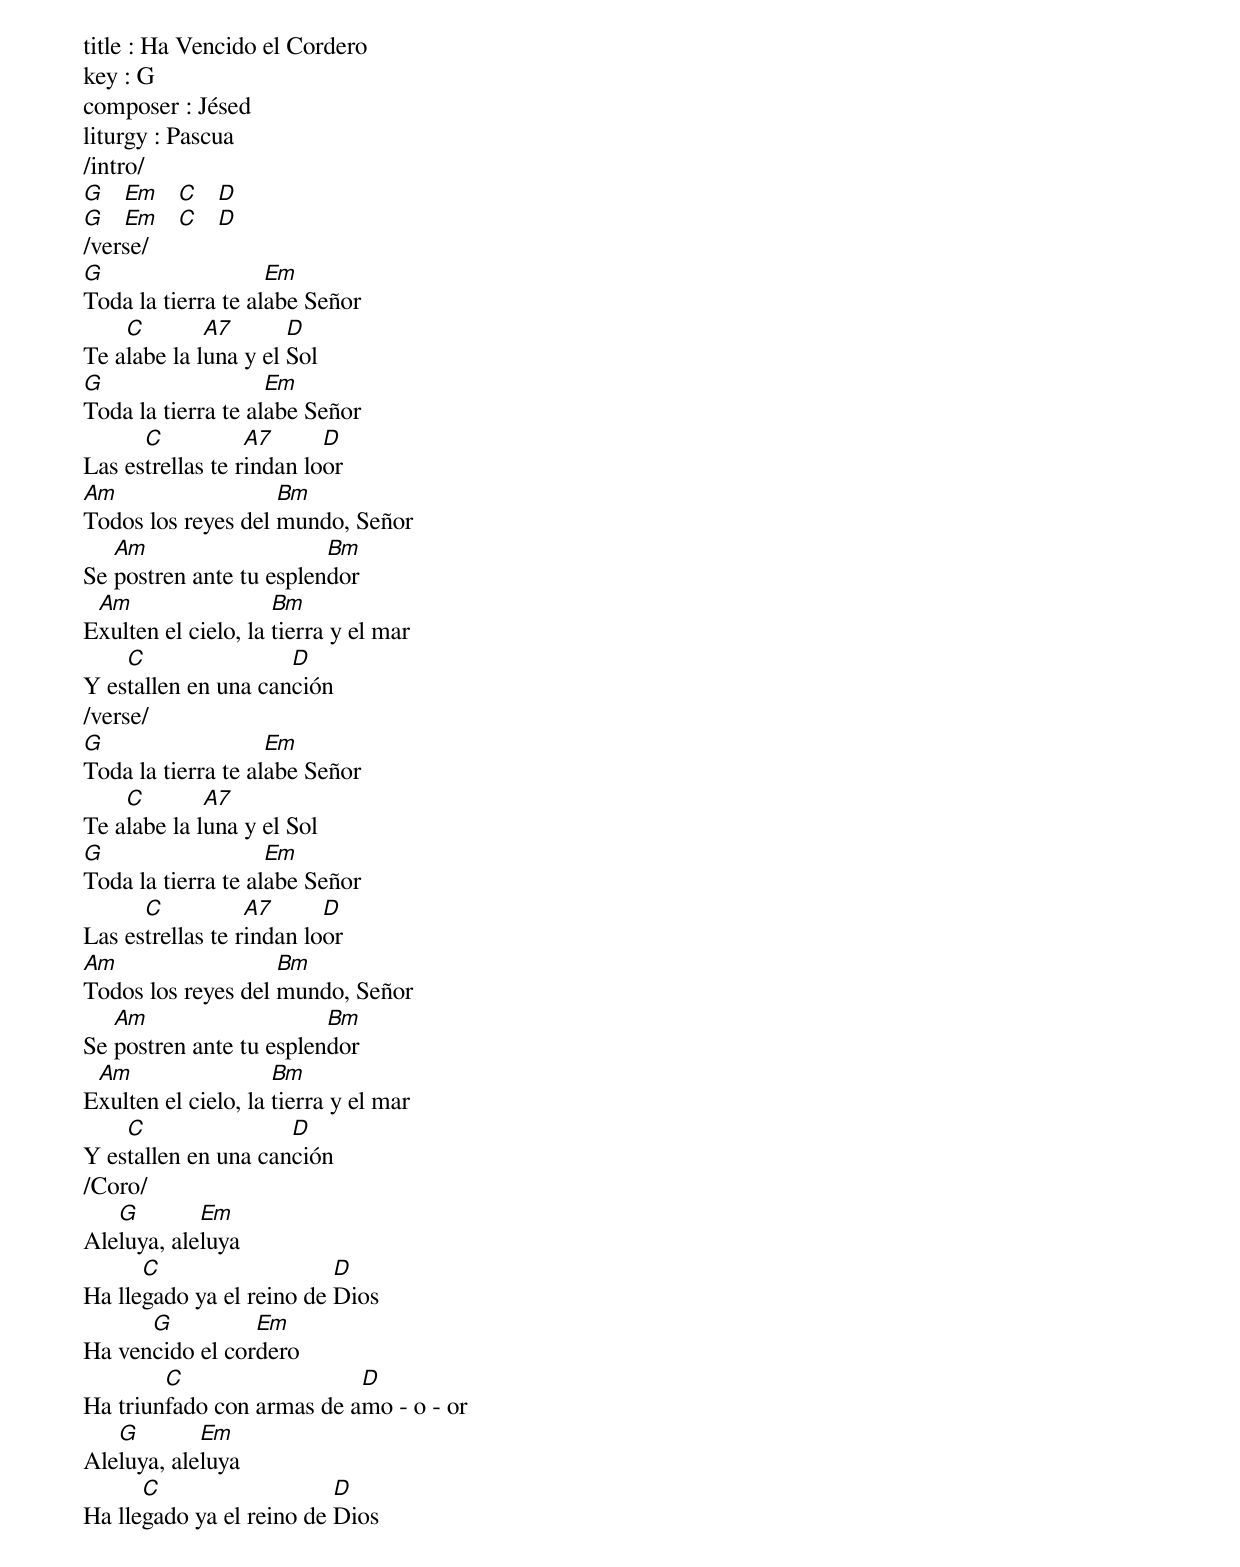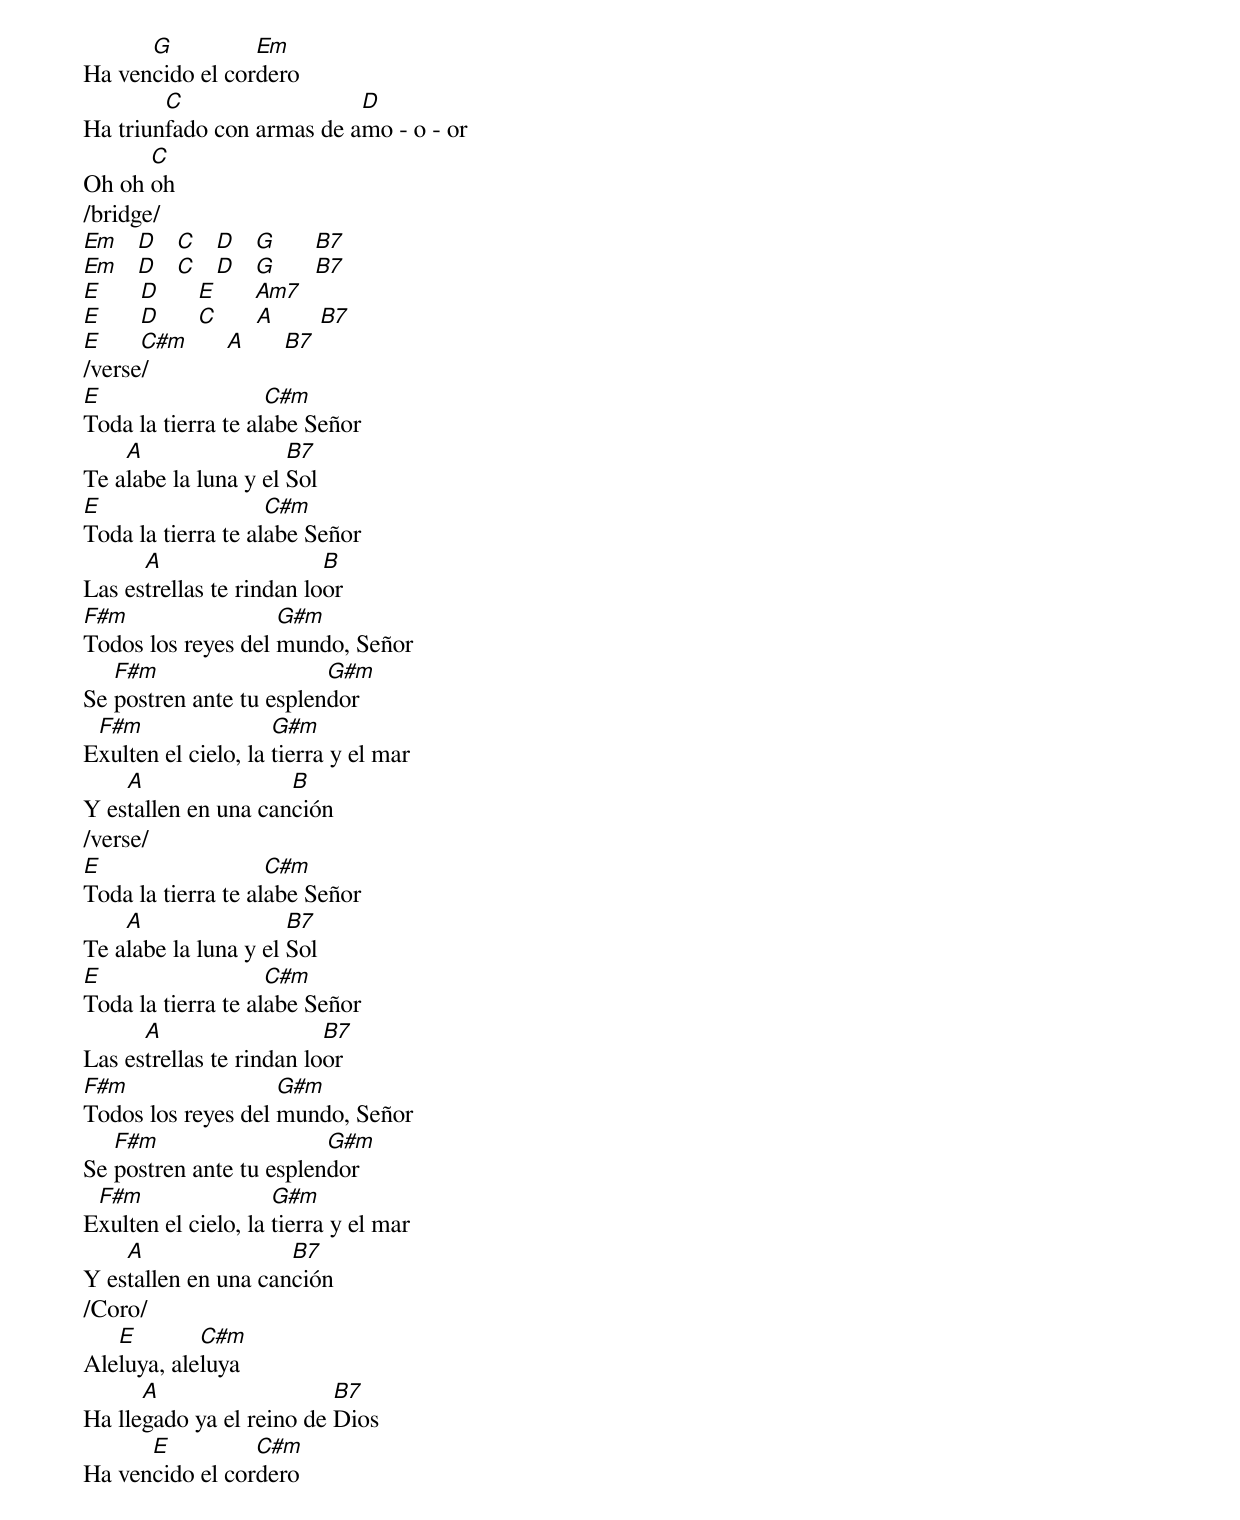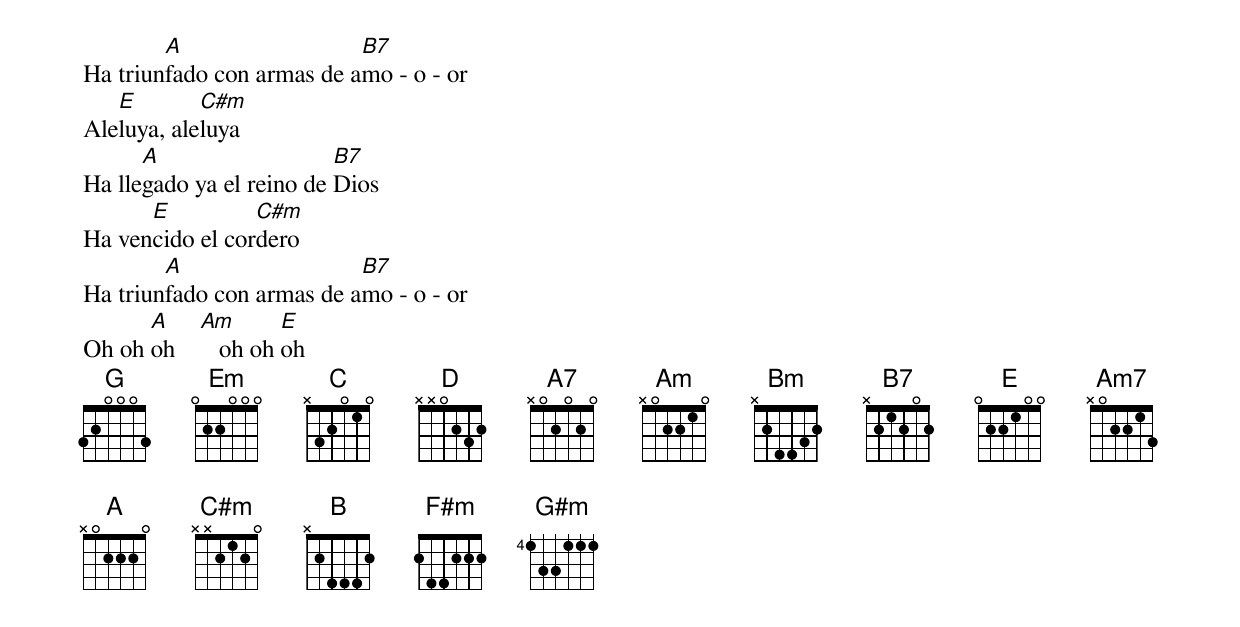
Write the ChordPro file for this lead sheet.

title : Ha Vencido el Cordero
key : G
composer : Jésed
liturgy : Pascua
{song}
/intro/
[G]   [Em]   [C]   [D]
[G]   [Em]   [C]   [D]
/verse/
[G]Toda la tierra te al[Em]abe Señor
Te a[C]labe la l[A7]una y el [D]Sol
[G]Toda la tierra te al[Em]abe Señor
Las es[C]trellas te r[A7]indan lo[D]or
[Am]Todos los reyes del [Bm]mundo, Señor
Se [Am]postren ante tu esplen[Bm]dor
E[Am]xulten el cielo, la [Bm]tierra y el mar
Y es[C]tallen en una can[D]ción
/verse/
[G]Toda la tierra te al[Em]abe Señor
Te a[C]labe la l[A7]una y el Sol
[G]Toda la tierra te al[Em]abe Señor
Las es[C]trellas te r[A7]indan lo[D]or
[Am]Todos los reyes del [Bm]mundo, Señor
Se [Am]postren ante tu esplen[Bm]dor
E[Am]xulten el cielo, la [Bm]tierra y el mar
Y es[C]tallen en una can[D]ción
/Coro/
Ale[G]luya, ale[Em]luya
Ha lle[C]gado ya el reino de [D]Dios
Ha ven[G]cido el cor[Em]dero
Ha triun[C]fado con armas de a[D]mo - o - or
Ale[G]luya, ale[Em]luya
Ha lle[C]gado ya el reino de [D]Dios
Ha ven[G]cido el cor[Em]dero
Ha triun[C]fado con armas de a[D]mo - o - or
Oh oh [C]oh
/bridge/
[Em]   [D]   [C]   [D]   [G]      [B7]
[Em]   [D]   [C]   [D]   [G]      [B7]
[E]      [D]      [E]      [Am7]
[E]      [D]      [C]      [A]       [B7]
[E]      [C#m]      [A]      [B7]
/verse/
[E]Toda la tierra te al[C#m]abe Señor
Te a[A]labe la luna y el [B7]Sol
[E]Toda la tierra te al[C#m]abe Señor
Las es[A]trellas te rindan lo[B]or
[F#m]Todos los reyes del [G#m]mundo, Señor
Se [F#m]postren ante tu esplen[G#m]dor
E[F#m]xulten el cielo, la [G#m]tierra y el mar
Y es[A]tallen en una can[B]ción
/verse/
[E]Toda la tierra te al[C#m]abe Señor
Te a[A]labe la luna y el [B7]Sol
[E]Toda la tierra te al[C#m]abe Señor
Las es[A]trellas te rindan lo[B7]or
[F#m]Todos los reyes del [G#m]mundo, Señor
Se [F#m]postren ante tu esplen[G#m]dor
E[F#m]xulten el cielo, la [G#m]tierra y el mar
Y es[A]tallen en una can[B7]ción
/Coro/
Ale[E]luya, ale[C#m]luya
Ha lle[A]gado ya el reino de [B7]Dios
Ha ven[E]cido el cor[C#m]dero
Ha triun[A]fado con armas de a[B7]mo - o - or
Ale[E]luya, ale[C#m]luya
Ha lle[A]gado ya el reino de [B7]Dios
Ha ven[E]cido el cor[C#m]dero
Ha triun[A]fado con armas de a[B7]mo - o - or
Oh oh [A]oh    [Am]   oh oh [E]oh
